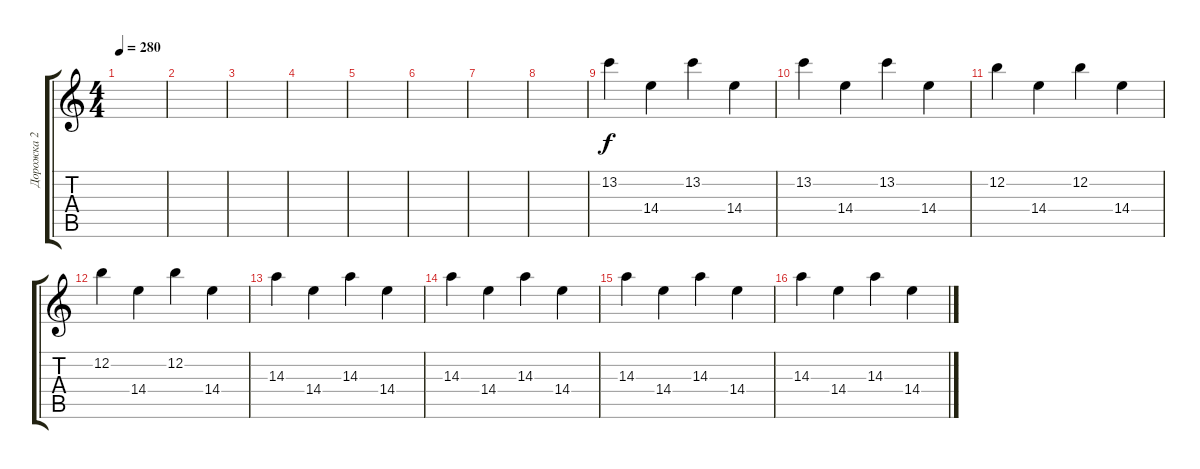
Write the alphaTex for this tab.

\track ("Дорожка 2" "Дорожка 2") {instrument electricguitarclean}
\staff {score tabs}
\tuning (E4 B3 G3 D3 A2 E2) {hide}
\ts (4 4)
\tempo 280
\clef g2
\ks c
|
|
|
|
|
|
|
|
13.2.4 14.4.4 13.2.4 14.4.4 |
13.2.4 14.4.4 13.2.4 14.4.4 |
12.2.4 14.4.4 12.2.4 14.4.4 |
12.2.4 14.4.4 12.2.4 14.4.4 |
14.3.4 14.4.4 14.3.4 14.4.4 |
14.3.4 14.4.4 14.3.4 14.4.4 |
14.3.4 14.4.4 14.3.4 14.4.4 |
14.3.4 14.4.4 14.3.4 14.4.4
